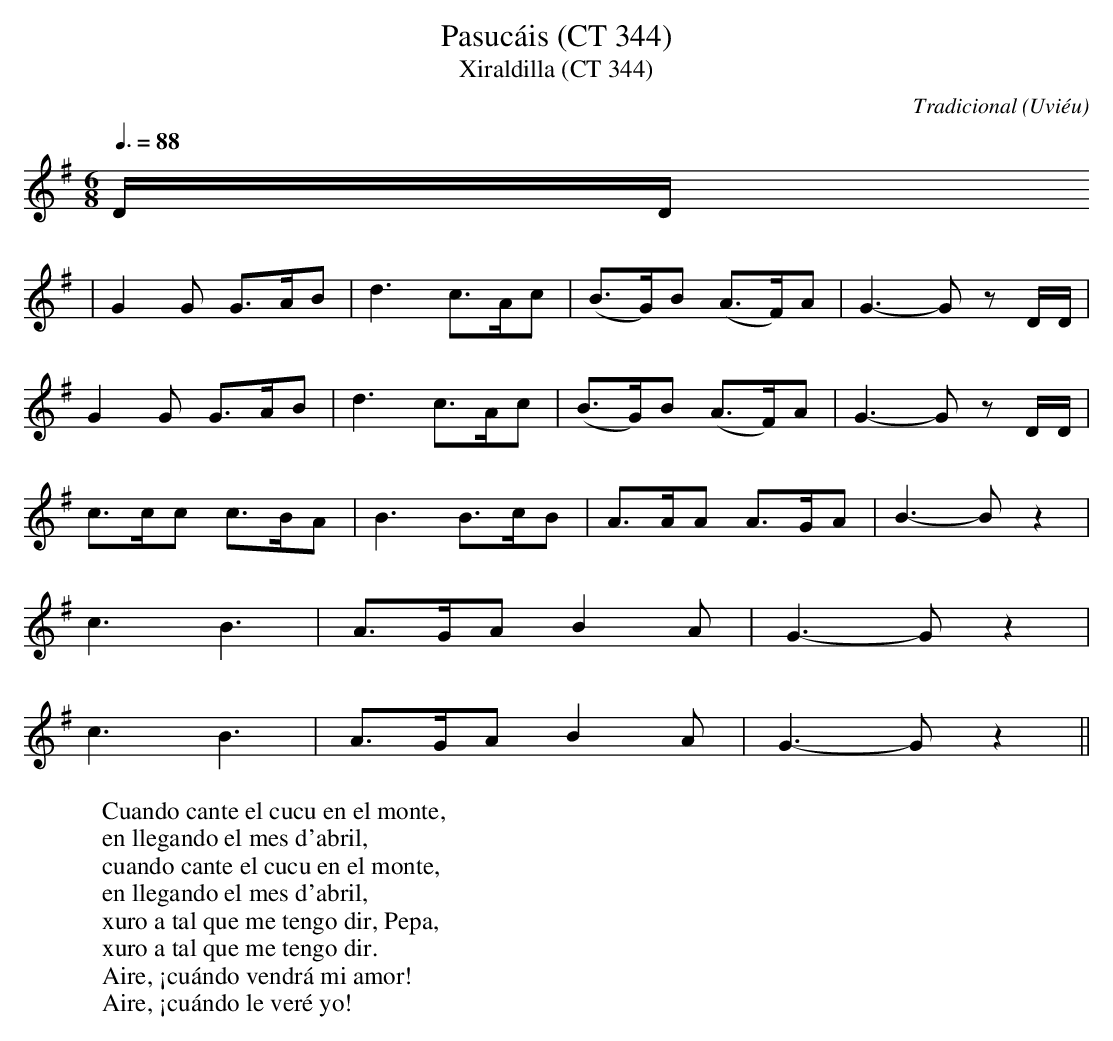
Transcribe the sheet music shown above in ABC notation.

X:1
T:Pasucáis (CT 344)
T:Xiraldilla (CT 344)
C:Tradicional
O:Uviéu
M:6/8
L:1/8
Q:3/8=88
W:Cuando cante el cucu en el monte,
W:en llegando el mes d'abril,
W:cuando cante el cucu en el monte,
W:en llegando el mes d'abril,
W:xuro a tal que me tengo dir, Pepa,
W:xuro a tal que me tengo dir.
W:Aire, ¡cuándo vendrá mi amor!
W:Aire, ¡cuándo le veré yo!
K:G
D/D/
|G2 G G>AB|d3 c>Ac|(B>G)B (A>F)A|G3-G z D/D/|
G2 G G>AB|d3 c>Ac|(B>G)B (A>F)A|G3-G z D/D/|
c>cc c>BA|B3 B>cB|A>AA A>GA|B3-B z2|
c3 B3|A>GA B2 A|G3-G z2|
c3 B3|A>GA B2 A|G3-G z2||
